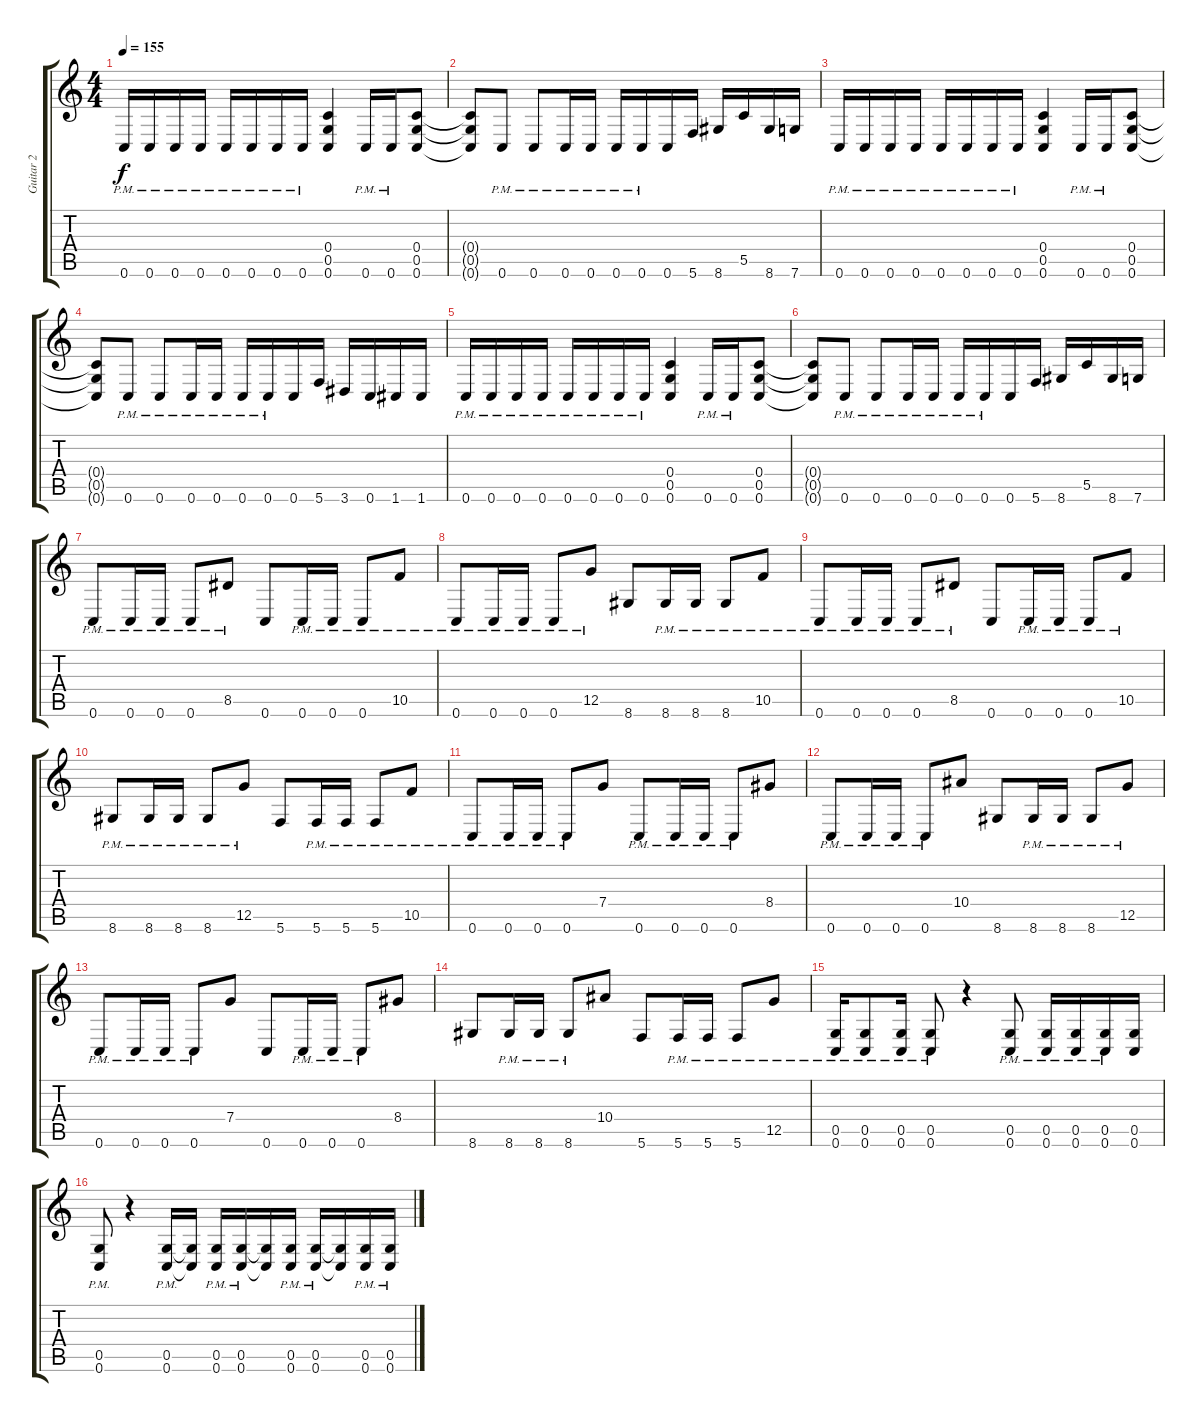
\track ("Guitar 2" "Guitar 2") {instrument overdrivenguitar}
\staff {score tabs}
\tuning (D4 A3 F3 C3 G2 C2) {hide}
\ts (4 4)
\tempo 155
\clef g2
\ks c
0.6{pm}.16{dy f} 0.6{pm}.16 0.6{pm}.16 0.6{pm}.16 0.6{pm}.16 0.6{pm}.16 0.6{pm}.16 0.6{pm}.16 (0.4 0.5 0.6).4 0.6{pm}.16 0.6{pm}.16 (0.4 0.5 0.6).8 |
(0.4{t} 0.5{t} 0.6{t}).8 0.6{pm}.8 0.6{pm}.8 0.6{pm}.16 0.6{pm}.16 0.6{pm}.16 0.6{pm}.16 0.6.16 5.6.16 8.6.16 5.5.16 8.6.16 7.6.16 |
0.6{pm}.16 0.6{pm}.16 0.6{pm}.16 0.6{pm}.16 0.6{pm}.16 0.6{pm}.16 0.6{pm}.16 0.6{pm}.16 (0.4 0.5 0.6).4 0.6{pm}.16 0.6{pm}.16 (0.4 0.5 0.6).8 |
(0.4{t} 0.5{t} 0.6{t}).8 0.6{pm}.8 0.6{pm}.8 0.6{pm}.16 0.6{pm}.16 0.6{pm}.16 0.6{pm}.16 0.6.16 5.6.16 3.6.16 0.6.16 1.6.16 1.6.16 |
0.6{pm}.16 0.6{pm}.16 0.6{pm}.16 0.6{pm}.16 0.6{pm}.16 0.6{pm}.16 0.6{pm}.16 0.6{pm}.16 (0.4 0.5 0.6).4 0.6{pm}.16 0.6{pm}.16 (0.4 0.5 0.6).8 |
(0.4{t} 0.5{t} 0.6{t}).8 0.6{pm}.8 0.6{pm}.8 0.6{pm}.16 0.6{pm}.16 0.6{pm}.16 0.6{pm}.16 0.6.16 5.6.16 8.6.16 5.5.16 8.6.16 7.6.16 |
0.6{pm}.8 0.6{pm}.16 0.6{pm}.16 0.6{pm}.8 8.5{pm}.8 0.6.8 0.6{pm}.16 0.6{pm}.16 0.6{pm}.8 10.5{pm}.8 |
0.6{pm}.8 0.6{pm}.16 0.6{pm}.16 0.6{pm}.8 12.5{pm}.8 8.6.8 8.6{pm}.16 8.6{pm}.16 8.6{pm}.8 10.5{pm}.8 |
0.6{pm}.8 0.6{pm}.16 0.6{pm}.16 0.6{pm}.8 8.5{pm}.8 0.6.8 0.6{pm}.16 0.6{pm}.16 0.6{pm}.8 10.5{pm}.8 |
8.6{pm}.8 8.6{pm}.16 8.6{pm}.16 8.6{pm}.8 12.5{pm}.8 5.6.8 5.6{pm}.16 5.6{pm}.16 5.6{pm}.8 10.5{pm}.8 |
0.6{pm}.8 0.6{pm}.16 0.6{pm}.16 0.6{pm}.8 7.4.8 0.6{pm}.8 0.6{pm}.16 0.6{pm}.16 0.6{pm}.8 8.4.8 |
0.6{pm}.8 0.6{pm}.16 0.6{pm}.16 0.6{pm}.8 10.4.8 8.6.8 8.6{pm}.16 8.6{pm}.16 8.6{pm}.8 12.5{pm}.8 |
0.6{pm}.8 0.6{pm}.16 0.6{pm}.16 0.6{pm}.8 7.4.8 0.6.8 0.6{pm}.16 0.6{pm}.16 0.6{pm}.8 8.4.8 |
8.6.8 8.6{pm}.16 8.6{pm}.16 8.6{pm}.8 10.4.8 5.6.8 5.6{pm}.16 5.6{pm}.16 5.6{pm}.8 12.5{pm}.8 |
(0.5{pm} 0.6{pm}).16 (0.5{pm} 0.6{pm}).8 (0.5{pm} 0.6{pm}).16 (0.5{pm} 0.6{pm}).8 r.4 (0.5 0.6{pm}).8 (0.5{pm} 0.6{pm}).16 (0.5{pm} 0.6{pm}).16 (0.5{pm} 0.6{pm}).16 (0.5 0.6).16 |
(0.5{pm} 0.6{pm}).8 r.4 (0.5{pm} 0.6{pm}).16 (0.5{t} 0.6{t}).16 (0.5{pm} 0.6{pm}).16 (0.5{pm} 0.6{pm}).16 (0.5{t} 0.6{t}).16 (0.5{pm} 0.6{pm}).16 (0.5{pm} 0.6{pm}).16 (0.5{t} 0.6{t}).16 (0.5{pm} 0.6{pm}).16 (0.5{pm} 0.6{pm}).16
